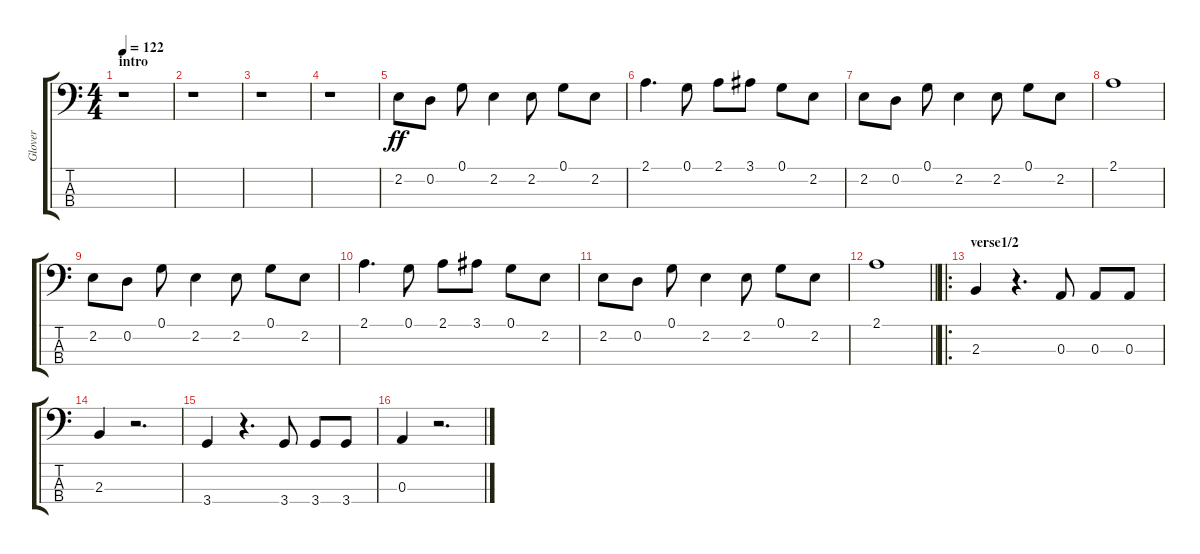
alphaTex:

\track ("Glover" "Glover") {instrument electricbassfinger}
\staff {score tabs}
\tuning (G2 D2 A1 E1) {hide}
\ts (4 4)
\section ("" "intro")
\tempo 122
\clef f4
\ks c
r.1{dy ff instrument electricbassfinger} |
r.1 |
r.1 |
r.1 |
2.2.8 0.2.8 0.1.8 2.2.4 2.2.8 0.1.8 2.2.8 |
2.1.4{d} 0.1.8 2.1.8 3.1.8 0.1.8 2.2.8 |
2.2.8 0.2.8 0.1.8 2.2.4 2.2.8 0.1.8 2.2.8 |
2.1.1 |
2.2.8 0.2.8 0.1.8 2.2.4 2.2.8 0.1.8 2.2.8 |
2.1.4{d} 0.1.8 2.1.8 3.1.8 0.1.8 2.2.8 |
2.2.8 0.2.8 0.1.8 2.2.4 2.2.8 0.1.8 2.2.8 |
\barLineRight lightlight
2.1.1 |
\ro
\section ("" "verse1/2")
2.3.4 r.4{d} 0.3.8 0.3.8 0.3.8 |
2.3.4 r.2{d} |
3.4.4 r.4{d} 3.4.8 3.4.8 3.4.8 |
0.3.4 r.2{d}
